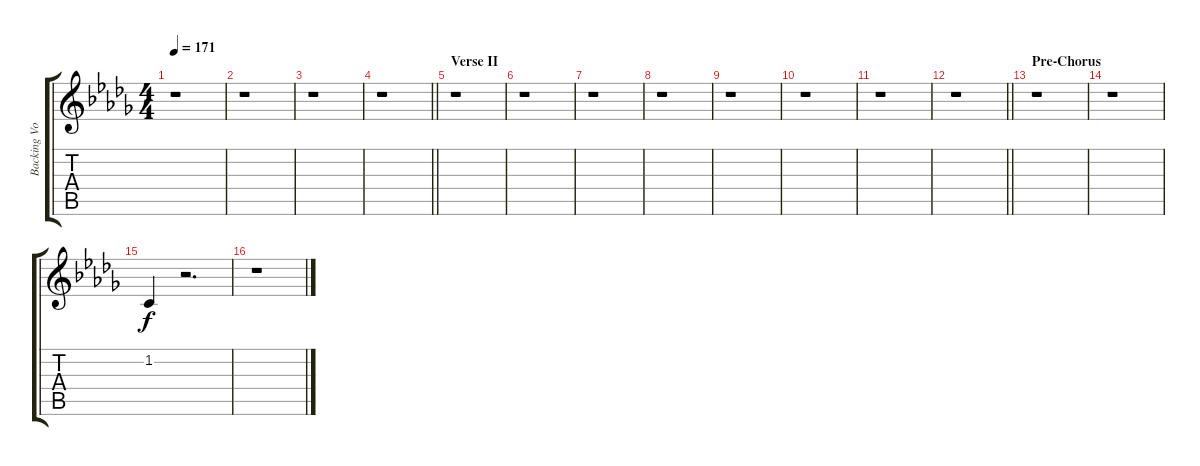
\track ("Backing Vocal" "Backing Vo") {instrument choiraahs}
\staff {score tabs}
\tuning (E4 B3 G3 D3 A2 E2) {hide}
\ts (4 4)
\tempo 171
\clef g2
\ks db
r.1{dy f} |
r.1 |
r.1 |
\barLineRight lightlight
r.1 |
\section ("" "Verse II")
r.1 |
r.1 |
r.1 |
r.1 |
r.1 |
r.1 |
r.1 |
\barLineRight lightlight
r.1 |
\section ("" "Pre-Chorus")
r.1 |
r.1 |
1.2.4 r.2{d} |
r.1
